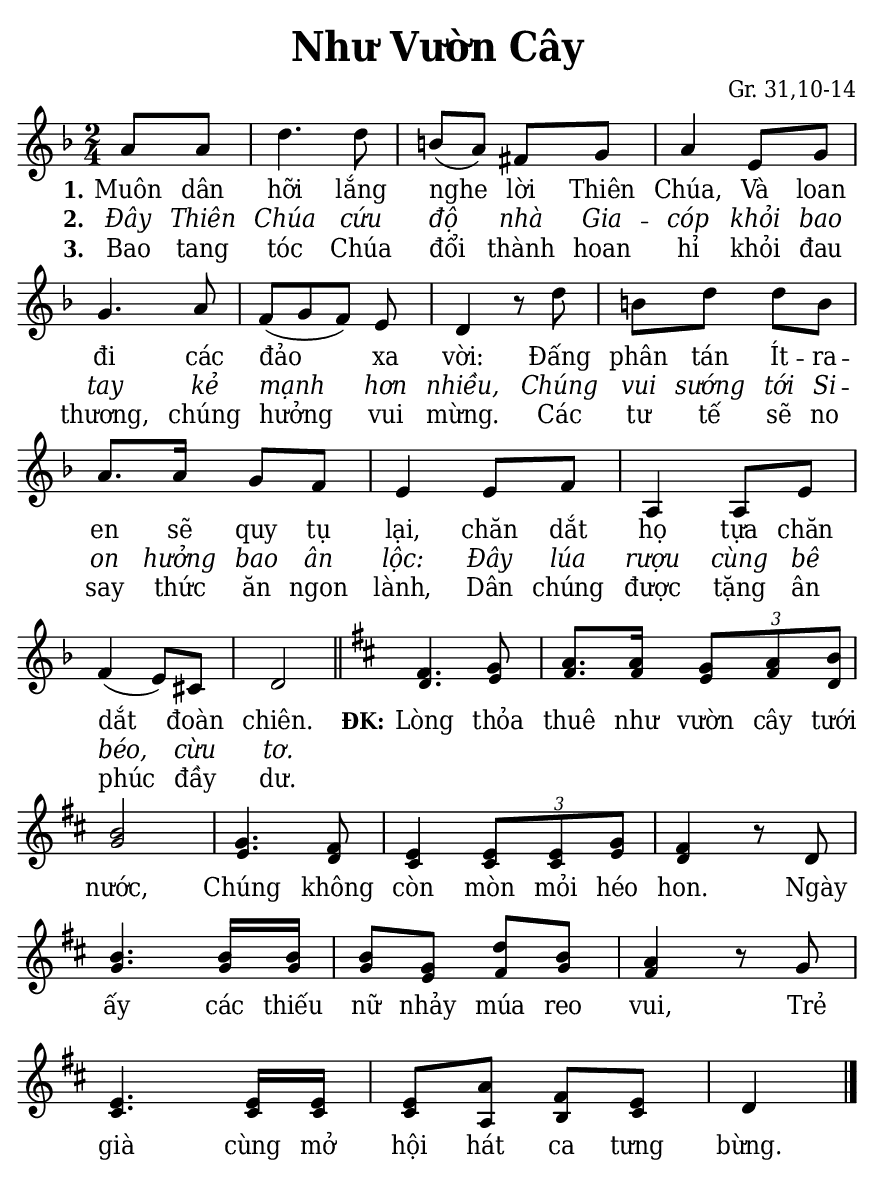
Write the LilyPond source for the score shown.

% Cài đặt chung\
\version "2.22.1"
\include "english.ly"

\header {
  title = \markup { \fontsize #1 "Như Vườn Cây" }
  composer = "Gr. 31,10-14"
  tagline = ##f
}

% Nhạc phiên khúc
nhacPhienKhucSop = \relative c'' {
  \partial 4 a8 a |
  d4. d8 |
  b! (a) fs8 g |
  a4 e8 g |
  g4. a8 |
  f ([g f]) e |
  d4 r8 d' |
  b! d d b |
  a8. a16 g8 f |
  e4 e8 f |
  a,4 a8 e' |
  f4 (e8) cs |
  d2 \bar "||"
  
  \set Staff.explicitKeySignatureVisibility = #end-of-line-invisible
  \set Staff.printKeyCancellation = ##f
  \key d \major
  fs4. g8 |
  a8. a16 \tuplet 3/2 { g8 a b } |
  b2 |
  g4. fs8 |
  e4 \tuplet 3/2 { e8 e g } |
  fs4 r8 d |
  b'4. b16 b |
  b8 g d' b |
  a4 r8 g |
  e4. e16 e|
  e8 a fs e |
  d4 \bar "|."
}

nhacPhienKhucAlto = \relative c' {
  r4 |
  R2*12
  
  \set Staff.explicitKeySignatureVisibility = #end-of-line-invisible
  \set Staff.printKeyCancellation = ##f
  \key d \major
  d4. e8 |
  fs8. fs16 \tuplet 3/2 { e8 fs d } |
  g2 |
  e4. d8 |
  cs4 \tuplet 3/2 { cs8 cs e } |
  d4 r8 d |
  g4. g16 g |
  g8 e fs g |
  fs4 r8 g |
  cs,4. cs16 cs |
  cs8 a b cs |
  d4
}

% Lời phiên khúc
loiPhienKhucSop = \lyrics {
  <<
    {
      \set stanza = "1."
      Muôn dân hỡi lắng nghe lời Thiên Chúa,
      Và loan đi các đảo xa vời:
      Đấng phân tán Ít -- ra -- en sẽ quy tụ lại,
      chăn dắt họ tựa chăn dắt đoàn chiên.
    }
    \new Lyrics {
	    \set associatedVoice = "beSop"
	    \set stanza = "2."
      \override Lyrics.LyricText.font-shape = #'italic
	    Đây Thiên Chúa cứu độ nhà Gia -- cóp
	    khỏi bao tay kẻ mạnh hơn nhiều,
	    Chúng vui sướng tới Si -- on hưởng bao ân lộc:
	    Đây lúa rượu cùng bê béo, cừu tơ.
    }
    \new Lyrics {
	    \set associatedVoice = "beSop"
	    \set stanza = "3."
	    Bao tang tóc Chúa đổi thành hoan hỉ
	    khỏi đau thương, chúng hưởng vui mừng.
	    Các tư tế sẽ no say thức ăn ngon lành,
	    Dân chúng được tặng ân phúc đầy dư.
    }
  >>
  \set stanza = "ĐK:"
  Lòng thỏa thuê như vườn cây tưới nước,
  Chúng không còn mòn mỏi héo hon.
  Ngày ấy các thiếu nữ nhảy múa reo vui,
  Trẻ già cùng mở hội hát ca tưng bừng.
}

% Dàn trang
\paper {
  #(set-paper-size "a5")
  top-margin = 3\mm
  bottom-margin = 3\mm
  left-margin = 3\mm
  right-margin = 3\mm
  indent = #0
  #(define fonts
	 (make-pango-font-tree "Deja Vu Serif Condensed"
	 		       "Deja Vu Serif Condensed"
			       "Deja Vu Serif Condensed"
			       (/ 20 20)))
  print-page-number = ##f
}

TongNhip = {
  \key f \major \time 2/4
  \set Timing.beamExceptions = #'()
  \set Timing.baseMoment = #(ly:make-moment 1/4)
}

% Đổi kích thước nốt cho bè phụ
notBePhu =
#(define-music-function (font-size music) (number? ly:music?)
   (for-some-music
     (lambda (m)
       (if (music-is-of-type? m 'rhythmic-event)
           (begin
             (set! (ly:music-property m 'tweaks)
                   (cons `(font-size . ,font-size)
                         (ly:music-property m 'tweaks)))
             #t)
           #f))
     music)
   music)

\score {
  \new ChoirStaff <<
    \new Staff \with {
        \consists "Merge_rests_engraver"
        printPartCombineTexts = ##f
      }
      <<
      \new Voice \TongNhip \partCombine 
        \nhacPhienKhucSop
        \notBePhu -1 { \nhacPhienKhucAlto }
      \new NullVoice = beSop \nhacPhienKhucSop
      \new Lyrics \lyricsto beSop \loiPhienKhucSop
      >>
  >>
  \layout {
    \override Lyrics.LyricSpace.minimum-distance = #1.8
    \override Score.BarNumber.break-visibility = ##(#f #f #f)
    \override Score.SpacingSpanner.uniform-stretching = ##t
  } 
}
